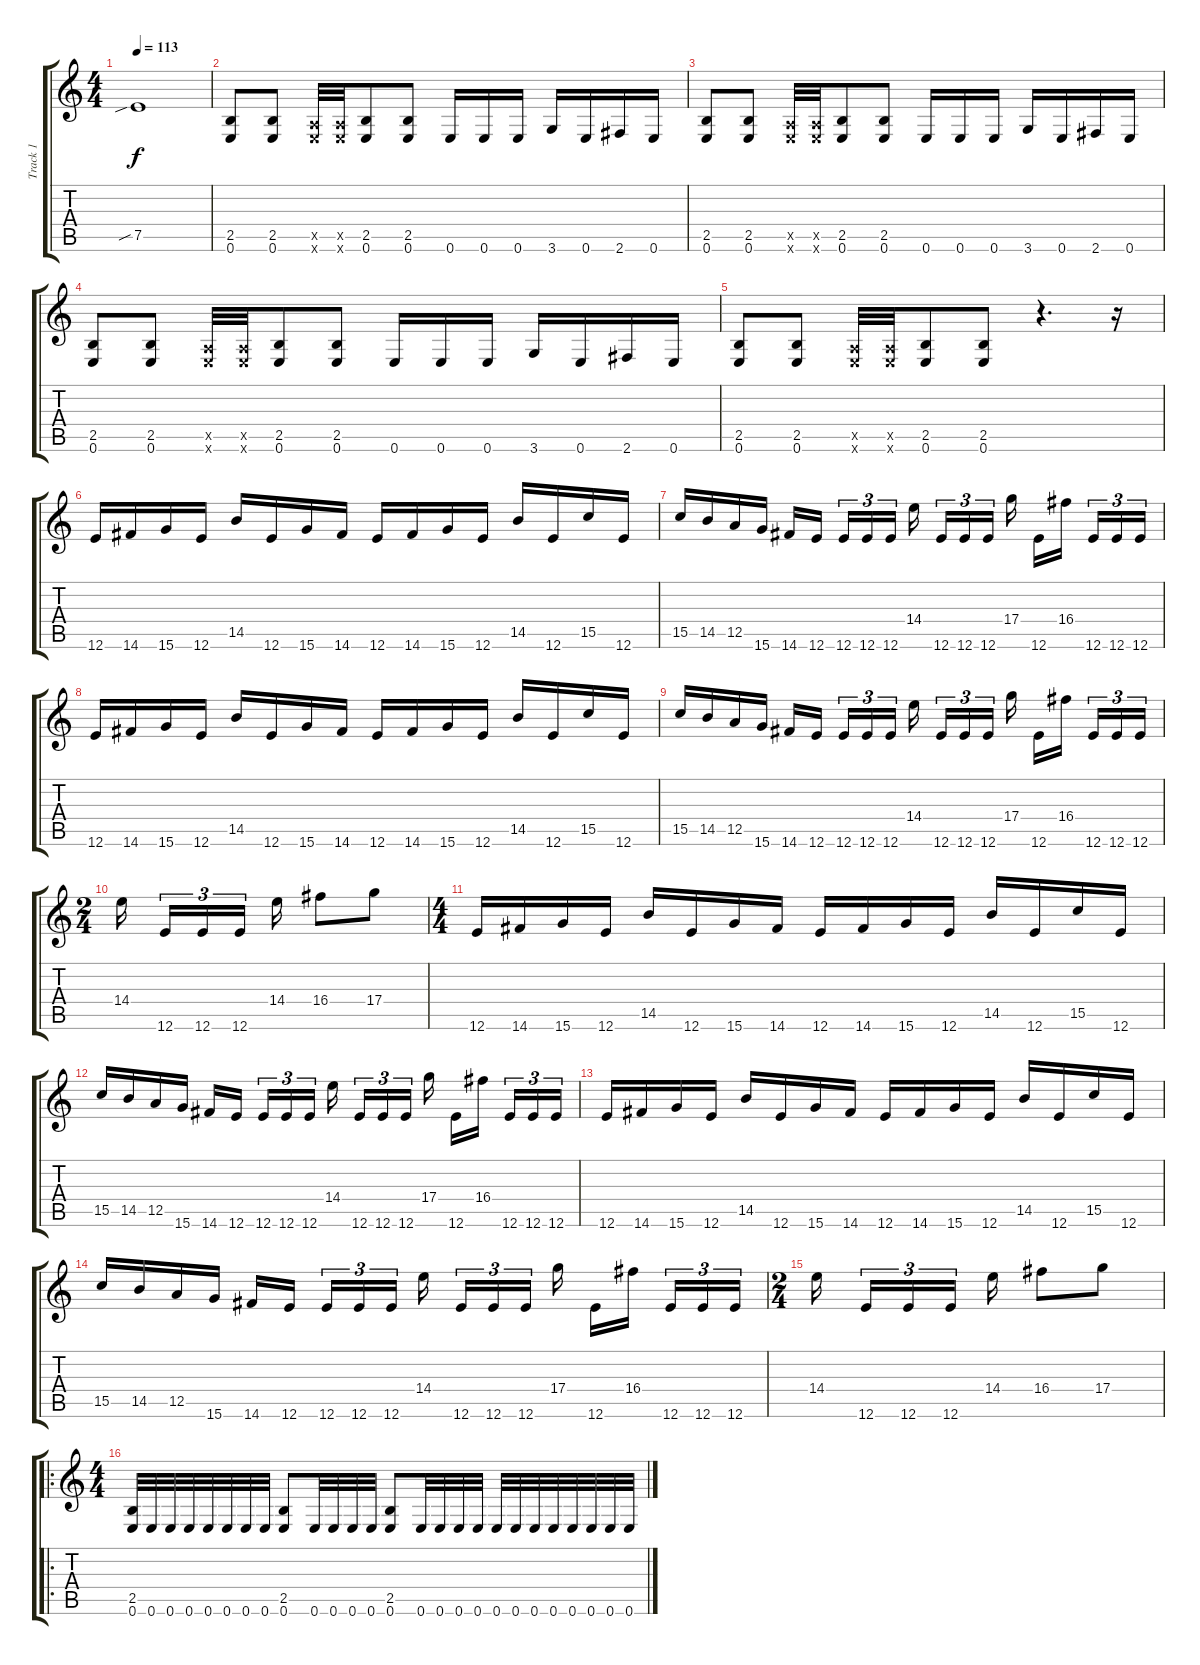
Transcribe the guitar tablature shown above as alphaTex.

\track ("Track 1" "Track 1") {instrument distortionguitar}
\staff {score tabs}
\tuning (E4 B3 G3 D3 A2 E2) {hide}
\ts (4 4)
\tempo 113
\clef g2
\ks c
7.5{sib}.1{dy f} |
(2.5 0.6).8 (2.5 0.6).8 (0.5{x} 0.6{x}).32 (0.5{x} 0.6{x}).32 (2.5 0.6).8 (2.5 0.6).8 0.6.16 0.6.16 0.6.16 3.6.16 0.6.16 2.6.16 0.6.16 |
(2.5 0.6).8 (2.5 0.6).8 (0.5{x} 0.6{x}).32 (0.5{x} 0.6{x}).32 (2.5 0.6).8 (2.5 0.6).8 0.6.16 0.6.16 0.6.16 3.6.16 0.6.16 2.6.16 0.6.16 |
(2.5 0.6).8 (2.5 0.6).8 (0.5{x} 0.6{x}).32 (0.5{x} 0.6{x}).32 (2.5 0.6).8 (2.5 0.6).8 0.6.16 0.6.16 0.6.16 3.6.16 0.6.16 2.6.16 0.6.16 |
(2.5 0.6).8 (2.5 0.6).8 (0.5{x} 0.6{x}).32 (0.5{x} 0.6{x}).32 (2.5 0.6).8 (2.5 0.6).8 r.4{d} r.16 |
12.6.16 14.6.16 15.6.16 12.6.16 14.5.16 12.6.16 15.6.16 14.6.16 12.6.16 14.6.16 15.6.16 12.6.16 14.5.16 12.6.16 15.5.16 12.6.16 |
15.5.16 14.5.16 12.5.16 15.6.16 14.6.16 12.6.16 12.6.16{tu (3 2)} 12.6.16{tu (3 2)} 12.6.16{tu (3 2)} 14.4.16 12.6.16{tu (3 2)} 12.6.16{tu (3 2)} 12.6.16{tu (3 2)} 17.4.16 12.6.16 16.4.16 12.6.16{tu (3 2)} 12.6.16{tu (3 2)} 12.6.16{tu (3 2)} |
12.6.16 14.6.16 15.6.16 12.6.16 14.5.16 12.6.16 15.6.16 14.6.16 12.6.16 14.6.16 15.6.16 12.6.16 14.5.16 12.6.16 15.5.16 12.6.16 |
15.5.16 14.5.16 12.5.16 15.6.16 14.6.16 12.6.16 12.6.16{tu (3 2)} 12.6.16{tu (3 2)} 12.6.16{tu (3 2)} 14.4.16 12.6.16{tu (3 2)} 12.6.16{tu (3 2)} 12.6.16{tu (3 2)} 17.4.16 12.6.16 16.4.16 12.6.16{tu (3 2)} 12.6.16{tu (3 2)} 12.6.16{tu (3 2)} |
\ts (2 4)
14.4.16 12.6.16{tu (3 2)} 12.6.16{tu (3 2)} 12.6.16{tu (3 2)} 14.4.16 16.4.8 17.4.8 |
\ts (4 4)
12.6.16 14.6.16 15.6.16 12.6.16 14.5.16 12.6.16 15.6.16 14.6.16 12.6.16 14.6.16 15.6.16 12.6.16 14.5.16 12.6.16 15.5.16 12.6.16 |
15.5.16 14.5.16 12.5.16 15.6.16 14.6.16 12.6.16 12.6.16{tu (3 2)} 12.6.16{tu (3 2)} 12.6.16{tu (3 2)} 14.4.16 12.6.16{tu (3 2)} 12.6.16{tu (3 2)} 12.6.16{tu (3 2)} 17.4.16 12.6.16 16.4.16 12.6.16{tu (3 2)} 12.6.16{tu (3 2)} 12.6.16{tu (3 2)} |
12.6.16 14.6.16 15.6.16 12.6.16 14.5.16 12.6.16 15.6.16 14.6.16 12.6.16 14.6.16 15.6.16 12.6.16 14.5.16 12.6.16 15.5.16 12.6.16 |
15.5.16 14.5.16 12.5.16 15.6.16 14.6.16 12.6.16 12.6.16{tu (3 2)} 12.6.16{tu (3 2)} 12.6.16{tu (3 2)} 14.4.16 12.6.16{tu (3 2)} 12.6.16{tu (3 2)} 12.6.16{tu (3 2)} 17.4.16 12.6.16 16.4.16 12.6.16{tu (3 2)} 12.6.16{tu (3 2)} 12.6.16{tu (3 2)} |
\ts (2 4)
14.4.16 12.6.16{tu (3 2)} 12.6.16{tu (3 2)} 12.6.16{tu (3 2)} 14.4.16 16.4.8 17.4.8 |
\ro
\ts (4 4)
(2.5 0.6).32 0.6.32 0.6.32 0.6.32 0.6.32 0.6.32 0.6.32 0.6.32 (2.5 0.6).8 0.6.32 0.6.32 0.6.32 0.6.32 (2.5 0.6).8 0.6.32 0.6.32 0.6.32 0.6.32 0.6.32 0.6.32 0.6.32 0.6.32 0.6.32 0.6.32 0.6.32 0.6.32
